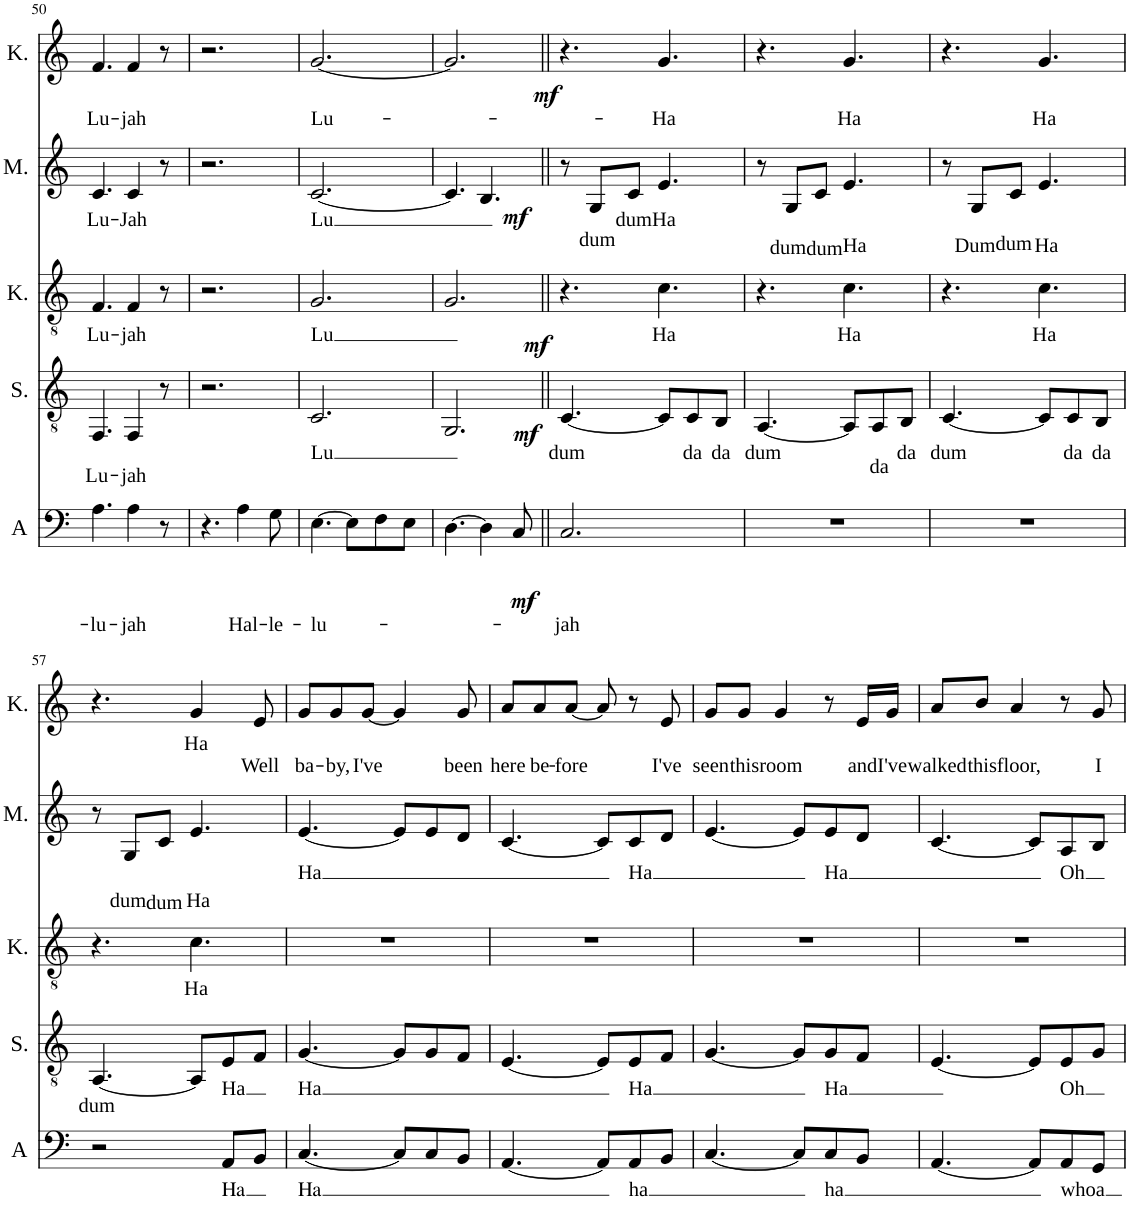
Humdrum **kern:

**kern	**text	**dynam	**kern	**text	**dynam	**kern	**text	**dynam	**kern	**text	**dynam	**kern	**text	**text	**dynam
*part5	*part5	*part5	*part4	*part4	*part4	*part3	*part3	*part3	*part2	*part2	*part2	*part1	*part1	*part1	*part1
*staff5	*staff5	*staff5	*staff4	*staff4	*staff4	*staff3	*staff3	*staff3	*staff2	*staff2	*staff2	*staff1	*staff1	*staff1	*staff1
*I"Avi	*	*	*I"Scott	*	*	*I"Kevin	*	*	*I"Mitch	*	*	*I"Kirstie	*	*	*
*I'A	*	*	*I'S.	*	*	*I'K.	*	*	*I'M.	*	*	*I'K.	*	*	*
!!LO:PB:g=z
*clefF4	*	*	*clefGv2	*	*	*clefGv2	*	*	*clefG2	*	*	*clefG2	*	*	*
*k[]	*	*	*k[]	*	*	*k[]	*	*	*k[]	*	*	*k[]	*	*	*
*M6/8	*	*	*M6/8	*	*	*M6/8	*	*	*M6/8	*	*	*M6/8	*	*	*
=50	=50	=50	=50	=50	=50	=50	=50	=50	=50	=50	=50	=50	=50	=50	=50
!	!LO:LY:b	!	!	!LO:LY:b	!	!	!LO:LY:b	!	!	!LO:LY:b	!	!	!LO:LY:b	!	!
4.A\	-lu-	.	4.FF/	Lu-	.	4.F/	Lu-	.	4.c/	Lu-	.	4.f/	Lu-	.	.
!	!LO:LY:b	!	!	!LO:LY:b	!	!	!LO:LY:b	!	!	!LO:LY:b	!	!	!LO:LY:b	!	!
4A\	-jah	.	4FF/	-jah	.	4F/	-jah	.	4c/	-Jah	.	4f/	-jah	.	.
8r	.	.	8r	.	.	8r	.	.	8r	.	.	8r	.	.	.
=51	=51	=51	=51	=51	=51	=51	=51	=51	=51	=51	=51	=51	=51	=51	=51
4.r	.	.	2.r	.	.	2.r	.	.	2.r	.	.	2.r	.	.	.
!	!LO:LY:b	!	!	!	!	!	!	!	!	!	!	!	!	!	!
4A\	Hal-	.	.	.	.	.	.	.	.	.	.	.	.	.	.
!	!LO:LY:b	!	!	!	!	!	!	!	!	!	!	!	!	!	!
8G\	-le-	.	.	.	.	.	.	.	.	.	.	.	.	.	.
=52	=52	=52	=52	=52	=52	=52	=52	=52	=52	=52	=52	=52	=52	=52	=52
!	!LO:LY:b	!	!	!LO:LY:b	!	!	!LO:LY:b	!	!	!LO:LY:b	!	!	!LO:LY:b	!	!
[4.E\	-lu-	.	2.C/	Lu	.	2.G/	Lu	.	[2.c/	Lu	.	[2.g/	Lu-	.	.
8E\L]	.	.	.	.	.	.	.	.	.	.	.	.	.	.	.
8F\	.	.	.	.	.	.	.	.	.	.	.	.	.	.	.
8E\J	.	.	.	.	.	.	.	.	.	.	.	.	.	.	.
=53	=53	=53	=53	=53	=53	=53	=53	=53	=53	=53	=53	=53	=53	=53	=53
!	!	!	!	!	!LO:DY:b	!	!	!LO:DY:b	!	!	!	!	!	!	!
[4.D\	.	.	2.GG/	.	mf	2.G/	.	mf	4.c/]	.	.	2.g/]	.	.	.
!	!	!	!	!	!	!	!	!	!	!	!LO:DY:b	!	!	!	!
4D\]	.	.	.	.	.	.	.	.	4.B/	.	mf	.	.	.	.
!	!	!LO:DY:b	!	!	!	!	!	!	!	!	!	!	!	!	!
8C/	.	mf	.	.	.	.	.	.	.	.	.	.	.	.	.
=54||	=54||	=54||	=54||	=54||	=54||	=54||	=54||	=54||	=54||	=54||	=54||	=54||	=54||	=54||	=54||
!	!LO:LY:b	!	!	!LO:LY:b	!	!	!	!	!	!	!	!	!	!	!LO:DY:b
2.C/	-jah	.	[4.C/	dum	.	4.r	.	.	8r	.	.	4.r	.	.	mf
!	!	!	!	!	!	!	!	!	!	!LO:LY:b	!	!	!	!	!
.	.	.	.	.	.	.	.	.	8G/L	dum	.	.	.	.	.
!	!	!	!	!	!	!	!	!	!	!LO:LY:b	!	!	!	!	!
.	.	.	.	.	.	.	.	.	8c/J	dum	.	.	.	.	.
!	!	!	!	!	!	!	!LO:LY:b	!	!	!LO:LY:b	!	!	!LO:LY:b	!	!
.	.	.	8C/L]	.	.	4.c\	Ha	.	4.e/	Ha	.	4.g/	Ha	.	.
!	!	!	!	!LO:LY:b	!	!	!	!	!	!	!	!	!	!	!
.	.	.	8C/	da	.	.	.	.	.	.	.	.	.	.	.
!	!	!	!	!LO:LY:b	!	!	!	!	!	!	!	!	!	!	!
.	.	.	8BB/J	da	.	.	.	.	.	.	.	.	.	.	.
=55	=55	=55	=55	=55	=55	=55	=55	=55	=55	=55	=55	=55	=55	=55	=55
!	!	!	!	!LO:LY:b	!	!	!	!	!	!	!	!	!	!	!
2.r	.	.	[4.AA/	dum	.	4.r	.	.	8r	.	.	4.r	.	.	.
!	!	!	!	!	!	!	!	!	!	!LO:LY:b	!	!	!	!	!
.	.	.	.	.	.	.	.	.	8G/L	dum	.	.	.	.	.
!	!	!	!	!	!	!	!	!	!	!LO:LY:b	!	!	!	!	!
.	.	.	.	.	.	.	.	.	8c/J	dum	.	.	.	.	.
!	!	!	!	!	!	!	!LO:LY:b	!	!	!LO:LY:b	!	!	!LO:LY:b	!	!
.	.	.	8AA/L]	.	.	4.c\	Ha	.	4.e/	Ha	.	4.g/	Ha	.	.
!	!	!	!	!LO:LY:b	!	!	!	!	!	!	!	!	!	!	!
.	.	.	8AA/	da	.	.	.	.	.	.	.	.	.	.	.
!	!	!	!	!LO:LY:b	!	!	!	!	!	!	!	!	!	!	!
.	.	.	8BB/J	da	.	.	.	.	.	.	.	.	.	.	.
=56	=56	=56	=56	=56	=56	=56	=56	=56	=56	=56	=56	=56	=56	=56	=56
!	!	!	!	!LO:LY:b	!	!	!	!	!	!	!	!	!	!	!
2.r	.	.	[4.C/	dum	.	4.r	.	.	8r	.	.	4.r	.	.	.
!	!	!	!	!	!	!	!	!	!	!LO:LY:b	!	!	!	!	!
.	.	.	.	.	.	.	.	.	8G/L	Dum	.	.	.	.	.
!	!	!	!	!	!	!	!	!	!	!LO:LY:b	!	!	!	!	!
.	.	.	.	.	.	.	.	.	8c/J	dum	.	.	.	.	.
!	!	!	!	!	!	!	!LO:LY:b	!	!	!LO:LY:b	!	!	!LO:LY:b	!	!
.	.	.	8C/L]	.	.	4.c\	Ha	.	4.e/	Ha	.	4.g/	Ha	.	.
!	!	!	!	!LO:LY:b	!	!	!	!	!	!	!	!	!	!	!
.	.	.	8C/	da	.	.	.	.	.	.	.	.	.	.	.
!	!	!	!	!LO:LY:b	!	!	!	!	!	!	!	!	!	!	!
.	.	.	8BB/J	da	.	.	.	.	.	.	.	.	.	.	.
!!LO:LB:g=z
=57	=57	=57	=57	=57	=57	=57	=57	=57	=57	=57	=57	=57	=57	=57	=57
!	!	!	!	!LO:LY:b	!	!	!	!	!	!	!	!	!	!	!
2r	.	.	[4.AA/	dum	.	4.r	.	.	8r	.	.	4.r	.	.	.
!	!	!	!	!	!	!	!	!	!	!LO:LY:b	!	!	!	!	!
.	.	.	.	.	.	.	.	.	8G/L	dum	.	.	.	.	.
!	!	!	!	!	!	!	!	!	!	!LO:LY:b	!	!	!	!	!
.	.	.	.	.	.	.	.	.	8c/J	dum	.	.	.	.	.
!	!	!	!	!	!	!	!LO:LY:b	!	!	!LO:LY:b	!	!	!LO:LY:b	!	!
.	.	.	8AA/L]	.	.	4.c\	Ha	.	4.e/	Ha	.	4g/	Ha	.	.
!	!LO:LY:b	!	!	!LO:LY:b	!	!	!	!	!	!	!	!	!	!	!
8AA/L	Ha	.	8E/	Ha	.	.	.	.	.	.	.	.	.	.	.
!	!	!	!	!	!	!	!	!	!	!	!	!	!	!LO:LY:b	!
8BB/J	.	.	8F/J	.	.	.	.	.	.	.	.	8e/	.	Well	.
=58	=58	=58	=58	=58	=58	=58	=58	=58	=58	=58	=58	=58	=58	=58	=58
!	!LO:LY:b	!	!	!LO:LY:b	!	!	!	!	!	!LO:LY:b	!	!	!	!LO:LY:b	!
[4.C/	Ha	.	[4.G/	Ha	.	2.r	.	.	[4.e/	Ha	.	8g/L	.	ba-	.
!	!	!	!	!	!	!	!	!	!	!	!	!	!	!LO:LY:b	!
.	.	.	.	.	.	.	.	.	.	.	.	8g/	.	-by,	.
!	!	!	!	!	!	!	!	!	!	!	!	!	!	!LO:LY:b	!
.	.	.	.	.	.	.	.	.	.	.	.	[8g/J	.	I've	.
8C/L]	.	.	8G/L]	.	.	.	.	.	8e/L]	.	.	4g/]	.	.	.
8C/	.	.	8G/	.	.	.	.	.	8e/	.	.	.	.	.	.
!	!	!	!	!	!	!	!	!	!	!	!	!	!	!LO:LY:b	!
8BB/J	.	.	8F/J	.	.	.	.	.	8d/J	.	.	8g/	.	been	.
=59	=59	=59	=59	=59	=59	=59	=59	=59	=59	=59	=59	=59	=59	=59	=59
!	!	!	!	!	!	!	!	!	!	!	!	!	!	!LO:LY:b	!
[4.AA/	.	.	[4.E/	.	.	2.r	.	.	[4.c/	.	.	8a/L	.	here	.
!	!	!	!	!	!	!	!	!	!	!	!	!	!	!LO:LY:b	!
.	.	.	.	.	.	.	.	.	.	.	.	8a/	.	be-	.
!	!	!	!	!	!	!	!	!	!	!	!	!	!	!LO:LY:b	!
.	.	.	.	.	.	.	.	.	.	.	.	[8a/J	.	-fore	.
8AA/L]	.	.	8E/L]	.	.	.	.	.	8c/L]	.	.	8a/]	.	.	.
!	!LO:LY:b	!	!	!LO:LY:b	!	!	!	!	!	!LO:LY:b	!	!	!	!	!
8AA/	ha	.	8E/	Ha	.	.	.	.	8c/	Ha	.	8r	.	.	.
!	!	!	!	!	!	!	!	!	!	!	!	!	!	!LO:LY:b	!
8BB/J	.	.	8F/J	.	.	.	.	.	8d/J	.	.	8e/	.	I've	.
=60	=60	=60	=60	=60	=60	=60	=60	=60	=60	=60	=60	=60	=60	=60	=60
!	!	!	!	!	!	!	!	!	!	!	!	!	!	!LO:LY:b	!
[4.C/	.	.	[4.G/	.	.	2.r	.	.	[4.e/	.	.	8g/L	.	seen	.
!	!	!	!	!	!	!	!	!	!	!	!	!	!	!LO:LY:b	!
.	.	.	.	.	.	.	.	.	.	.	.	8g/J	.	this	.
!	!	!	!	!	!	!	!	!	!	!	!	!	!	!LO:LY:b	!
.	.	.	.	.	.	.	.	.	.	.	.	4g/	.	room	.
8C/L]	.	.	8G/L]	.	.	.	.	.	8e/L]	.	.	.	.	.	.
!	!LO:LY:b	!	!	!LO:LY:b	!	!	!	!	!	!LO:LY:b	!	!	!	!	!
8C/	ha	.	8G/	Ha	.	.	.	.	8e/	Ha	.	8r	.	.	.
!	!	!	!	!	!	!	!	!	!	!	!	!	!	!LO:LY:b	!
8BB/J	.	.	8F/J	.	.	.	.	.	8d/J	.	.	16e/LL	.	and	.
!	!	!	!	!	!	!	!	!	!	!	!	!	!	!LO:LY:b	!
.	.	.	.	.	.	.	.	.	.	.	.	16g/JJ	.	I've	.
=61	=61	=61	=61	=61	=61	=61	=61	=61	=61	=61	=61	=61	=61	=61	=61
!	!	!	!	!	!	!	!	!	!	!	!	!	!	!LO:LY:b	!
[4.AA/	.	.	[4.E/	.	.	2.r	.	.	[4.c/	.	.	8a/L	.	walked	.
!	!	!	!	!	!	!	!	!	!	!	!	!	!	!LO:LY:b	!
.	.	.	.	.	.	.	.	.	.	.	.	8b/J	.	this	.
!	!	!	!	!	!	!	!	!	!	!	!	!	!	!LO:LY:b	!
.	.	.	.	.	.	.	.	.	.	.	.	4a/	.	floor,	.
8AA/L]	.	.	8E/L]	.	.	.	.	.	8c/L]	.	.	.	.	.	.
!	!LO:LY:b	!	!	!LO:LY:b	!	!	!	!	!	!LO:LY:b	!	!	!	!	!
8AA/	whoa	.	8E/	Oh	.	.	.	.	8A/	Oh	.	8r	.	.	.
!	!	!	!	!	!	!	!	!	!	!	!	!	!	!LO:LY:b	!
8GG/J	.	.	8G/J	.	.	.	.	.	8B/J	.	.	8g/	.	I	.
=	=	=	=	=	=	=	=	=	=	=	=	=	=	=	=
*-	*-	*-	*-	*-	*-	*-	*-	*-	*-	*-	*-	*-	*-	*-	*-
